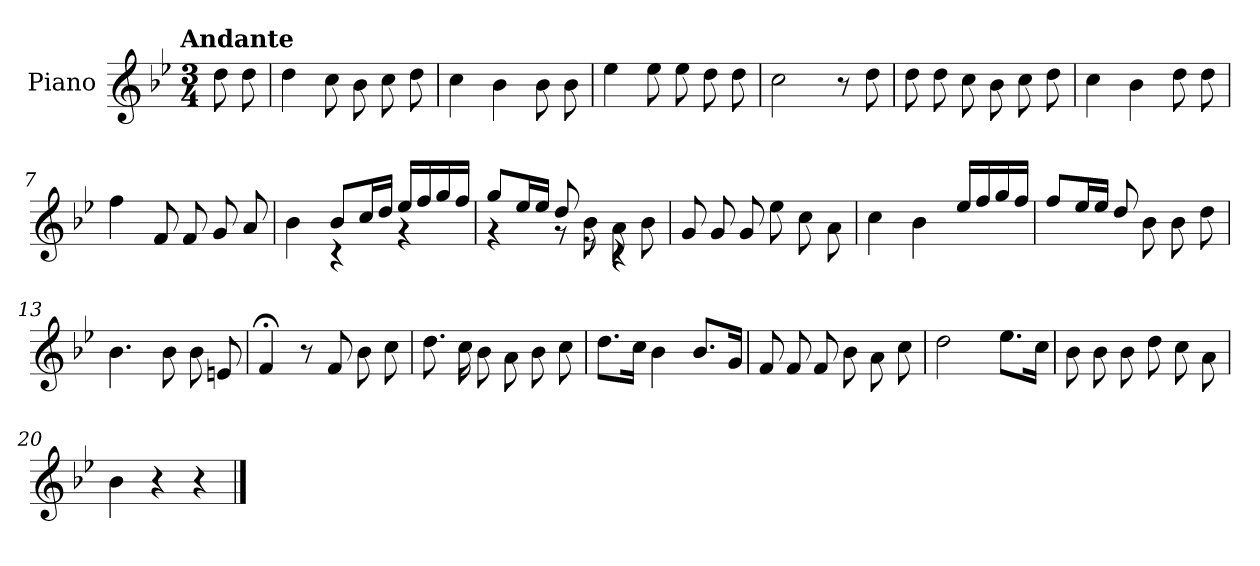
**kern
*part1
*staff1
*I"Piano
*I'Pno.
*clefG2
*k[b-e-]
!!LO:TX:omd:t=Andante
*M3/4
*MM92
=
8dd\
8dd\
=1
4dd\
8cc\
8b-\
8cc\
8dd\
=2
4cc\
4b-\
8b-\
8b-\
=3
4ee-\
8ee-\
8ee-\
8dd\
8dd\
=4
2cc\
8r
8dd\
!!LO:LB:g=z
=5
8dd\
8dd\
8cc\
8b-\
8cc\
8dd\
=6
4cc\
4b-\
8dd\
8dd\
=7
4ff\
8f/
8f/
8g/
8a/
=8
*^
4b-\	4ryy
8b-!/L	4r
16cc!/L	.
16dd!/JJ	.
16ee-!/LL	4r
16ff!/	.
16gg!/	.
16ff!/JJ	.
=9	=9
8gg!/L	4r
16ee-!/L	.
16ee-!/JJ	.
8dd!/	8r
8b-\	8r
8a\	4r
8b-\	.
*v	*v
!!LO:LB:g=z
=10
8g/
8g/
8g/
8ee-\
8cc\
8a\
=11
4cc\
4b-\
16ee-!/LL
16ff!/
16gg!/
16ff!/JJ
=12
8ff!/L
16ee-!/L
16ee-!/JJ
8dd!/
8b-\
8b-\
8dd\
=13
4.b-\
8b-\
8b-\
8en/
=14
4f;</
8r
8f/
8b-\
8cc\
=15
8.dd\
16cc\
8b-\
8a\
8b-\
8cc\
!!LO:LB:g=z
=16
8.dd\L
16cc\Jk
4b-\
8.b-/L
16g/Jk
=17
8f/
8f/
8f/
8b-\
8a\
8cc\
=18
2dd\
8.ee-\L
16cc\Jk
=19
8b-\
8b-\
8b-\
8dd\
8cc\
8a\
=20
4b-\
4r
4r
==
*-
